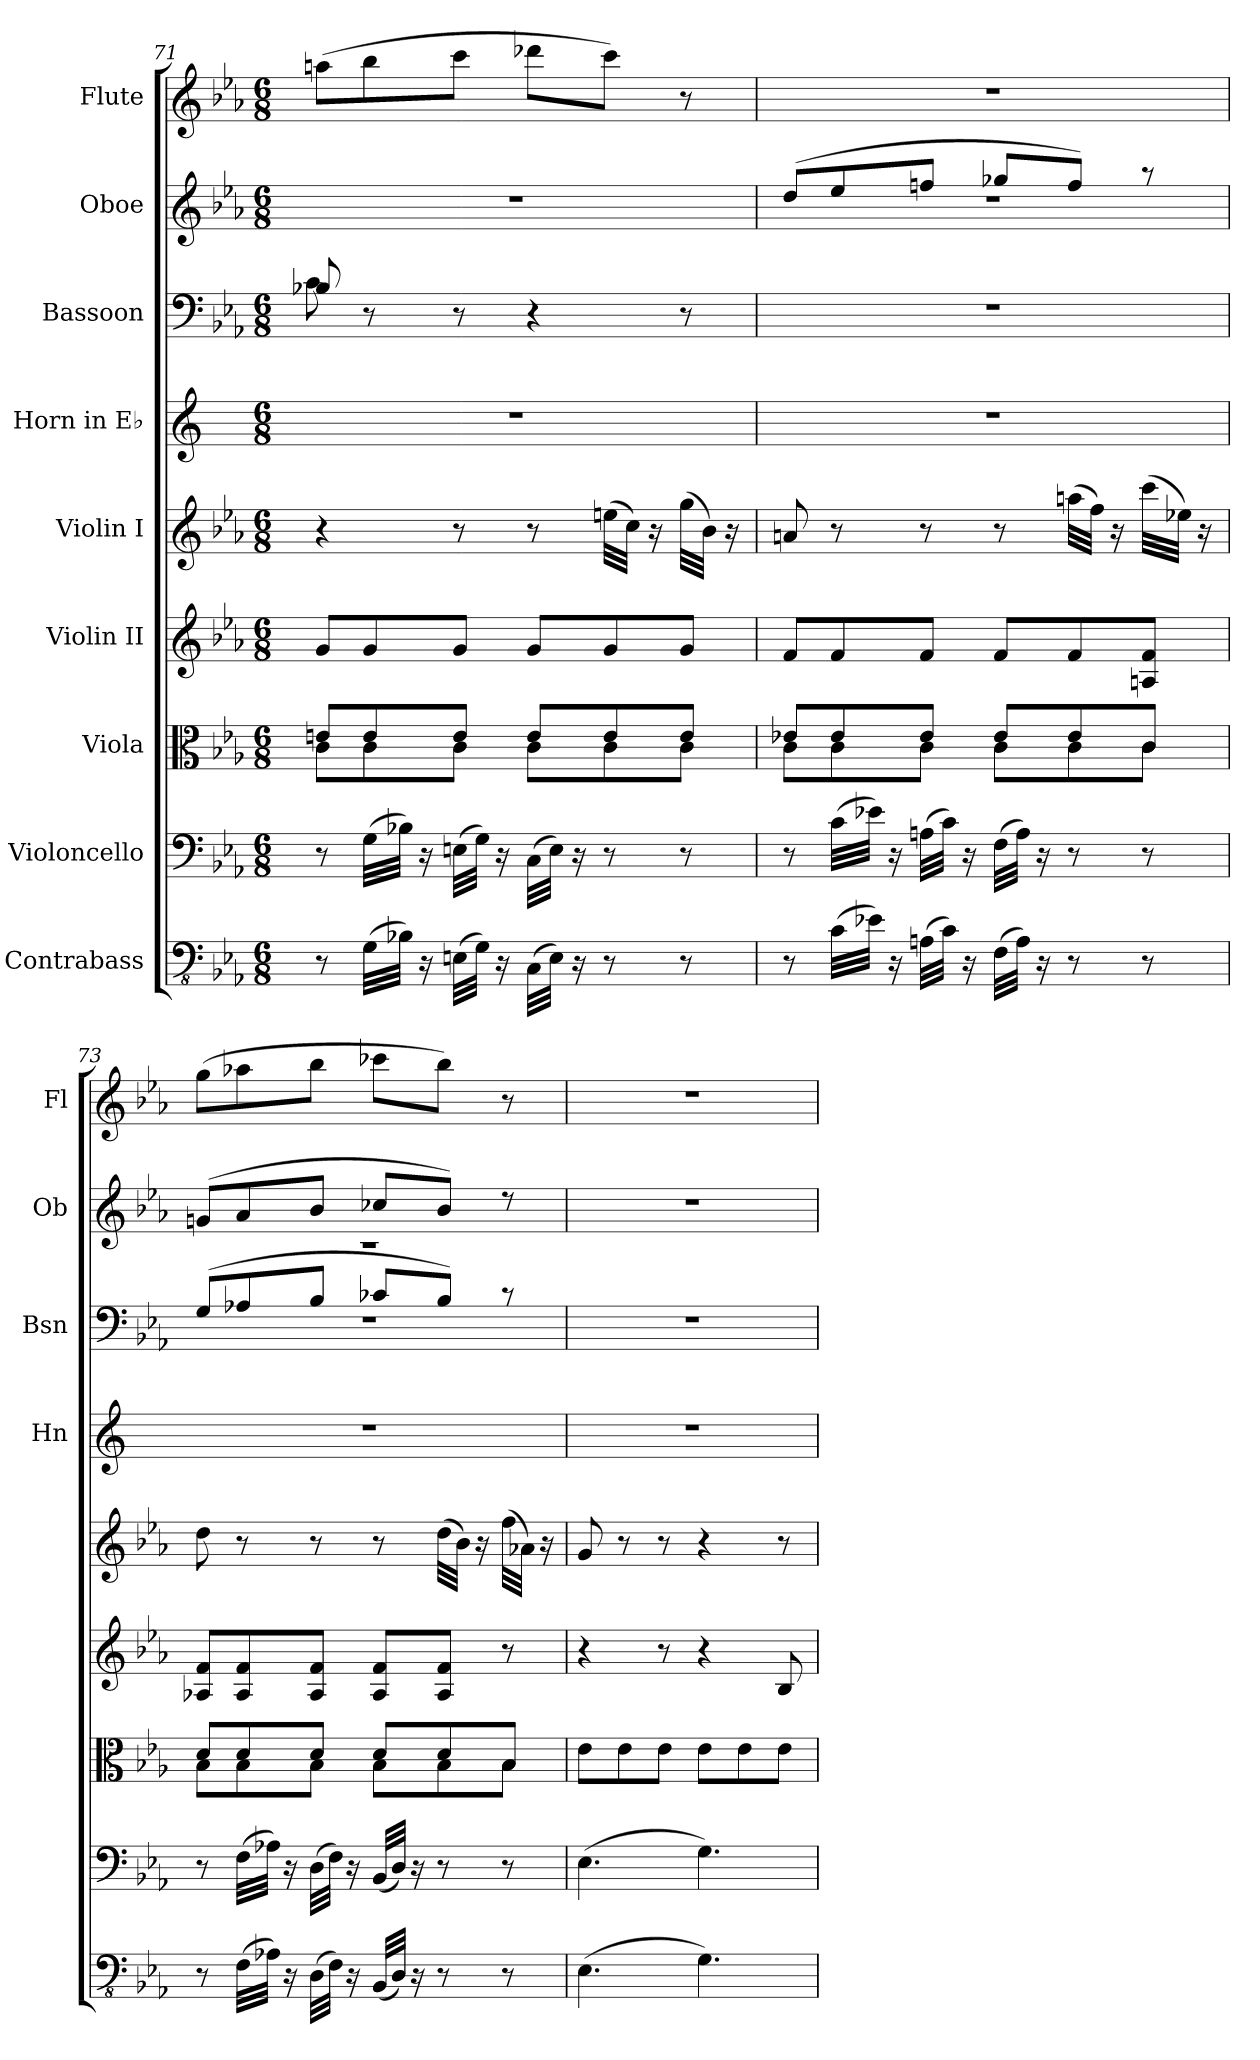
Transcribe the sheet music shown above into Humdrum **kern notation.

**kern	**kern	**kern	**kern	**kern	**kern	**kern	**kern	**kern
*part9	*part8	*part7	*part6	*part5	*part4	*part3	*part2	*part1
*staff9	*staff8	*staff7	*staff6	*staff5	*staff4	*staff3	*staff2	*staff1
*I"Contrabass	*I"Violoncello	*I"Viola	*I"Violin II	*I"Violin I	*I"Horn in E♭	*I"Bassoon	*I"Oboe	*I"Flute
*	*	*	*	*	*I'Hn	*I'Bsn	*I'Ob	*I'Fl
*clefFv4	*clefF4	*clefC3	*clefG2	*clefG2	*clefG2	*clefF4	*clefG2	*clefG2
*	*	*	*	*	*ITrd5c9	*	*	*
*k[b-e-a-]	*k[b-e-a-]	*k[b-e-a-]	*k[b-e-a-]	*k[b-e-a-]	*k[b-e-a-]	*k[b-e-a-]	*k[b-e-a-]	*k[b-e-a-]
*M6/8	*M6/8	*M6/8	*M6/8	*M6/8	*M6/8	*M6/8	*M6/8	*M6/8
=71	=71	=71	=71	=71	=71	=71	=71	=71
*	*	*^	*	*	*	*^	*	*
8r	8r	8en/L	8c\L	8g/L	4r	2.r	8B-X/	8c\	2.r	(>8aan\L
(>32GG\LLL	(>32G\LLL	8e/	8c\	8g/	.	.	8r	8rAyy	.	8bb-\
32BB-X\JJJ)	32B-X\JJJ)	.	.	.	.	.	.	.	.	.
16r	16r	.	.	.	.	.	.	.	.	.
(>32EEn\LLL	(>32En\LLL	8e/J	8c\J	8g/J	8r	.	8r	8rAyy	.	8ccc\J
32GG\JJJ)	32G\JJJ)	.	.	.	.	.	.	.	.	.
16r	16r	.	.	.	.	.	.	.	.	.
(>32CC\LLL	(>32C\LLL	8e/L	8c\L	8g/L	8r	.	4r	4rAyy	.	8ddd-X\L
32EE\JJJ)	32E\JJJ)	.	.	.	.	.	.	.	.	.
16r	16r	.	.	.	.	.	.	.	.	.
8r	8r	8e/	8c\	8g/	(>32een\LLL	.	.	.	.	8ccc\J)
.	.	.	.	.	32cc\JJJ)	.	.	.	.	.
.	.	.	.	.	16r	.	.	.	.	.
8r	8r	8e/J	8c\J	8g/J	(>32gg\LLL	.	8r	8rAyy	.	8r
.	.	.	.	.	32b-\JJJ)	.	.	.	.	.
.	.	.	.	.	16r	.	.	.	.	.
*	*	*	*	*	*	*	*v	*v	*	*
=72	=72	=72	=72	=72	=72	=72	=72	=72	=72
*	*	*	*	*	*	*	*	*^	*
8r	8r	8e-X/L	8c\L	8f/L	8an/	2.r	2.r	(>8dd/L	2.rdd	2.r
(>32C\LLL	(>32c\LLL	8e-/	8c\	8f/	8r	.	.	8ee-/	.	.
32E-X\JJJ)	32e-X\JJJ)	.	.	.	.	.	.	.	.	.
16r	16r	.	.	.	.	.	.	.	.	.
(>32AAn\LLL	(>32An\LLL	8e-/J	8c\J	8f/J	8r	.	.	8ffn/J	.	.
32C\JJJ)	32c\JJJ)	.	.	.	.	.	.	.	.	.
16r	16r	.	.	.	.	.	.	.	.	.
(>32FF\LLL	(>32F\LLL	8e-/L	8c\L	8f/L	8r	.	.	8gg-X/L	.	.
32AA\JJJ)	32A\JJJ)	.	.	.	.	.	.	.	.	.
16r	16r	.	.	.	.	.	.	.	.	.
8r	8r	8e-/	8c\	8f/	(>32aan\LLL	.	.	8ff/J)	.	.
.	.	.	.	.	32ff\JJJ)	.	.	.	.	.
.	.	.	.	.	16r	.	.	.	.	.
8r	8r	8c/J	8c\J	8An/ 8f/J	(>32ccc\LLL	.	.	8r	.	.
.	.	.	.	.	32ee-X\JJJ)	.	.	.	.	.
.	.	.	.	.	16r	.	.	.	.	.
=73	=73	=73	=73	=73	=73	=73	=73	=73	=73	=73
*	*	*	*	*	*	*	*^	*	*	*
8r	8r	8d/L	8B-\L	8A-X/ 8f/L	8dd\	2.r	(>8G/L	2.rF	(>8gn/L	2.r	(>8gg\L
(>32FF\LLL	(>32F\LLL	8d/	8B-\	8A-/ 8f/	8r	.	8A-X/	.	8a-/	.	8aa-X\
32AA-X\JJJ)	32A-X\JJJ)	.	.	.	.	.	.	.	.	.	.
16r	16r	.	.	.	.	.	.	.	.	.	.
(>32DD\LLL	(>32D\LLL	8d/J	8B-\J	8A-/ 8f/J	8r	.	8B-/J	.	8b-/J	.	8bb-\J
32FF\JJJ)	32F\JJJ)	.	.	.	.	.	.	.	.	.	.
16r	16r	.	.	.	.	.	.	.	.	.	.
(<32BBB-/LLL	(<32BB-/LLL	8d/L	8B-\L	8A-/ 8f/L	8r	.	8c-X/L	.	8cc-X/L	.	8ccc-X\L
32DD/JJJ)	32D/JJJ)	.	.	.	.	.	.	.	.	.	.
16r	16r	.	.	.	.	.	.	.	.	.	.
8r	8r	8d/	8B-\	8A-/ 8f/J	(>32dd\LLL	.	8B-/J)	.	8b-/J)	.	8bb-\J)
.	.	.	.	.	32b-\JJJ)	.	.	.	.	.	.
.	.	.	.	.	16r	.	.	.	.	.	.
8r	8r	8B-/J	8B-\J	8r	(>32ff\LLL	.	8r	.	8r	.	8r
.	.	.	.	.	32a-X\JJJ)	.	.	.	.	.	.
.	.	.	.	.	16r	.	.	.	.	.	.
*	*	*	*	*	*	*	*v	*v	*	*	*
*	*	*v	*v	*	*	*	*	*v	*v	*
!!LO:PB:g=z
=74	=74	=74	=74	=74	=74	=74	=74	=74
(>4.EE-\	(>4.E-\	8e-\L	4r	8g/	2.r	2.r	2.r	2.r
.	.	8e-\	.	8r	.	.	.	.
.	.	8e-\J	8r	8r	.	.	.	.
4.GG\)	4.G\)	8e-\L	4r	4r	.	.	.	.
.	.	8e-\	.	.	.	.	.	.
.	.	8e-\J	8B-/	8r	.	.	.	.
=	=	=	=	=	=	=	=	=
*-	*-	*-	*-	*-	*-	*-	*-	*-
